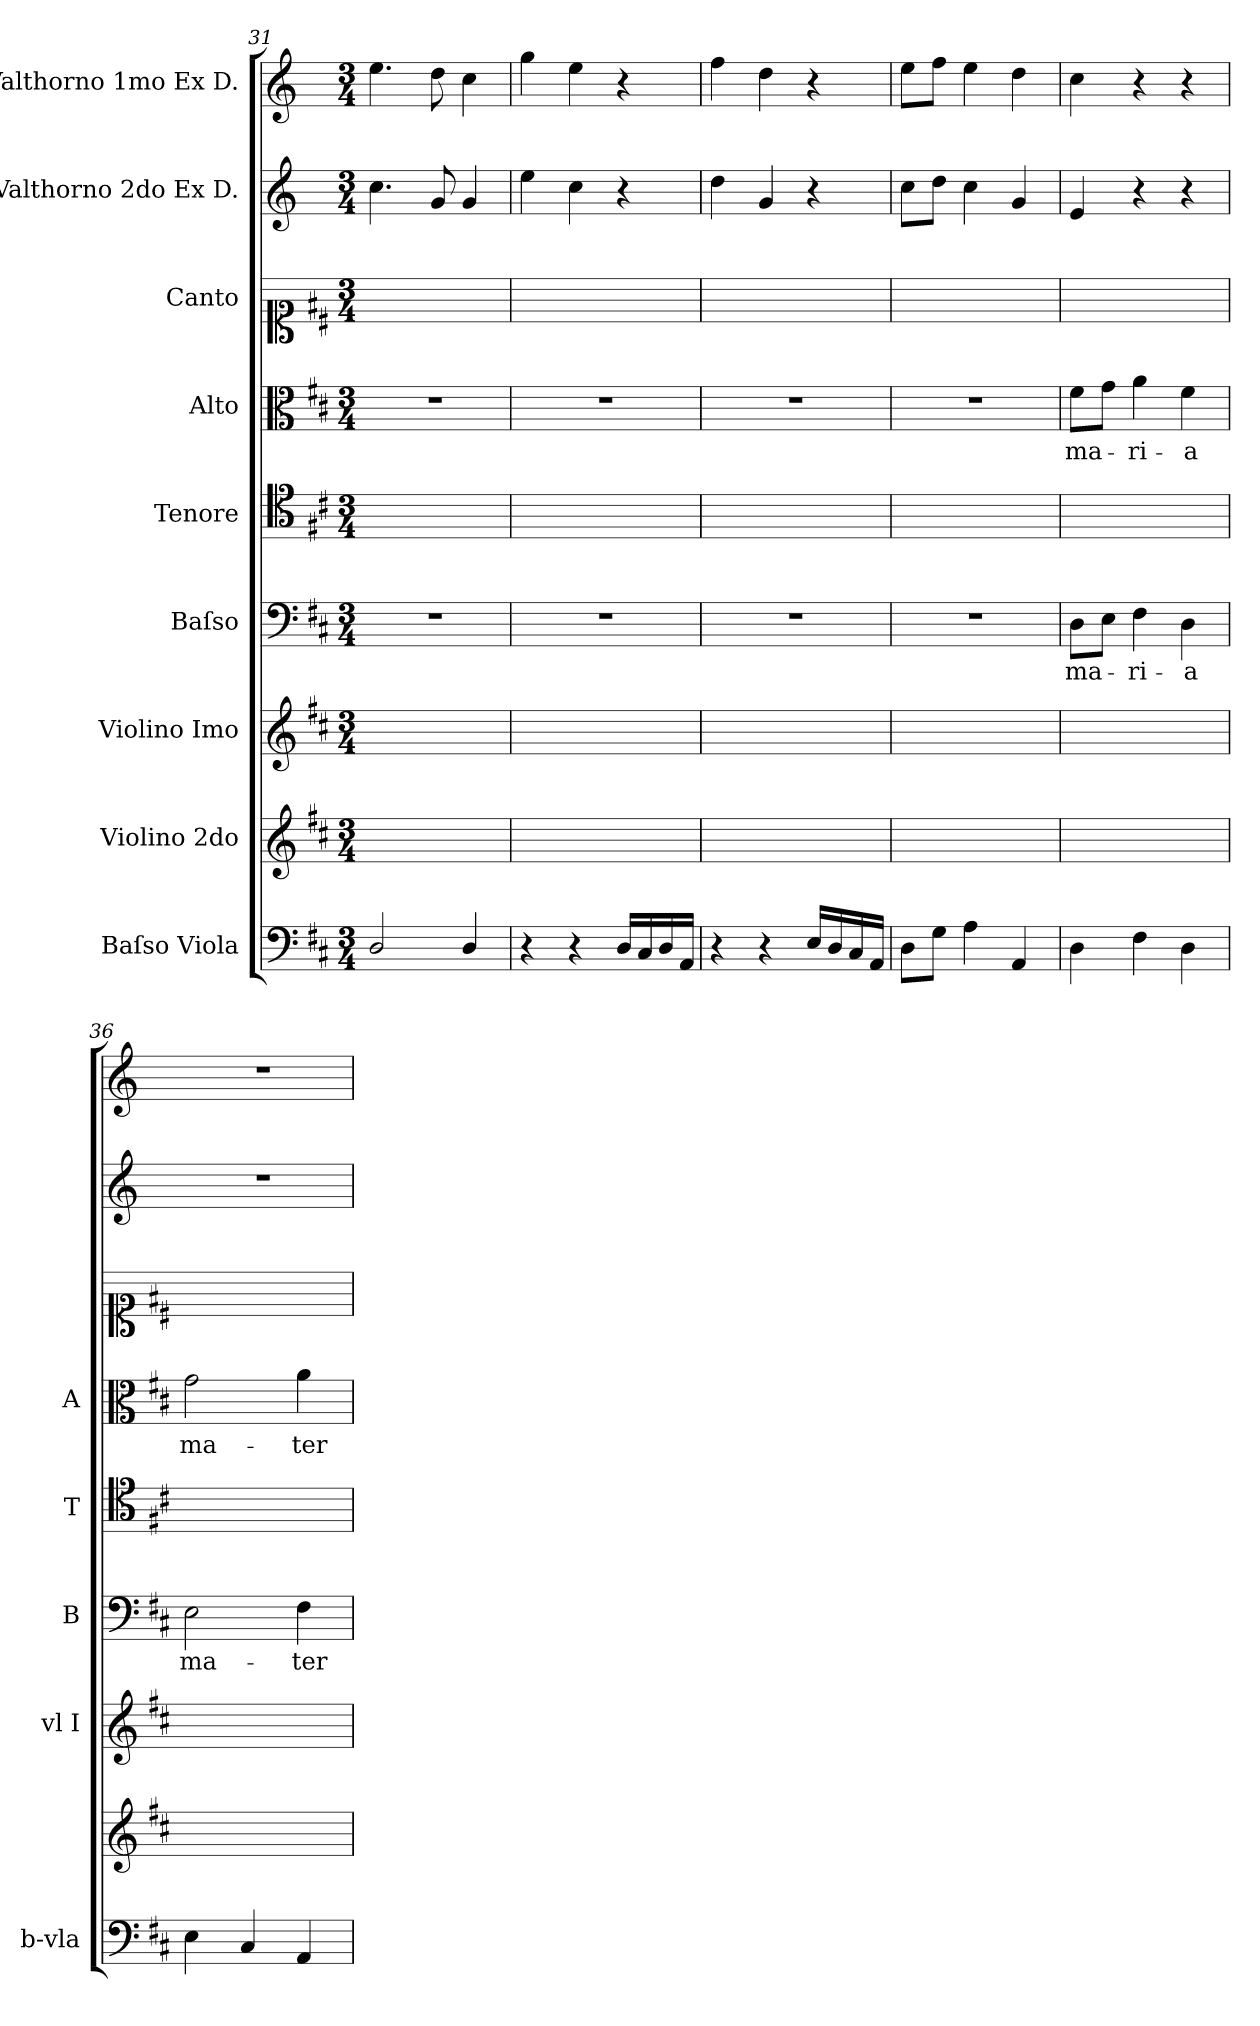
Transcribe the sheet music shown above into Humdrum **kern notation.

**kern	**kern	**kern	**kern	**text	**kern	**kern	**text	**kern	**kern	**kern
*part9	*part8	*part7	*part6	*part6	*part5	*part4	*part4	*part3	*part2	*part1
*staff9	*staff8	*staff7	*staff6	*staff6	*staff5	*staff4	*staff4	*staff3	*staff2	*staff1
*I"Baſso Viola	*I"Violino 2do	*I"Violino Imo	*I"Baſso	*	*I"Tenore	*I"Alto	*	*I"Canto	*I"Valthorno 2do Ex D.	*I"Valthorno 1mo Ex D.
*I'b-vla	*	*I'vl I	*I'B	*	*I'T	*I'A	*	*	*	*
*clefF4	*clefG2	*clefG2	*clefF4	*	*clefC4	*clefC3	*	*clefC1	*clefG2	*clefG2
*	*	*	*	*	*	*	*	*	*ITrd6c10	*ITrd6c10
*k[f#c#]	*k[f#c#]	*k[f#c#]	*k[f#c#]	*	*k[f#c#]	*k[f#c#]	*	*k[f#c#]	*k[f#c#]	*k[f#c#]
*D:	*D:	*D:	*D:	*	*D:	*D:	*	*D:	*D:	*D:
*M3/4	*M3/4	*M3/4	*M3/4	*	*M3/4	*M3/4	*	*M3/4	*M3/4	*M3/4
=31	=31	=31	=31	=31	=31	=31	=31	=31	=31	=31
2D/	2.ryy	2.ryy	2.r	.	2.ryy	2.r	.	2.ryy	4.d\	4.f#\
.	.	.	.	.	.	.	.	.	8A/	8e\
4D/	.	.	.	.	.	.	.	.	4A/	4d\
=32	=32	=32	=32	=32	=32	=32	=32	=32	=32	=32
4r	2.ryy	2.ryy	2.r	.	2.ryy	2.r	.	2.ryy	4f#\	4a\
4r	.	.	.	.	.	.	.	.	4d\	4f#\
16D/LL	.	.	.	.	.	.	.	.	4r	4r
16C#/	.	.	.	.	.	.	.	.	.	.
16D/	.	.	.	.	.	.	.	.	.	.
16AA/JJ	.	.	.	.	.	.	.	.	.	.
=33	=33	=33	=33	=33	=33	=33	=33	=33	=33	=33
4r	2.ryy	2.ryy	2.r	.	2.ryy	2.r	.	2.ryy	4e\	4g\
4r	.	.	.	.	.	.	.	.	4A/	4e\
16E/LL	.	.	.	.	.	.	.	.	4r	4r
16D/	.	.	.	.	.	.	.	.	.	.
16C#/	.	.	.	.	.	.	.	.	.	.
16AA/JJ	.	.	.	.	.	.	.	.	.	.
=34	=34	=34	=34	=34	=34	=34	=34	=34	=34	=34
8D\L	2.ryy	2.ryy	2.r	.	2.ryy	2.r	.	2.ryy	8d\L	8f#\L
8G\J	.	.	.	.	.	.	.	.	8e\J	8g\J
4A\	.	.	.	.	.	.	.	.	4d\	4f#\
4AA/	.	.	.	.	.	.	.	.	4A/	4e\
=35	=35	=35	=35	=35	=35	=35	=35	=35	=35	=35
4D\	2.ryy	2.ryy	8D\L	ma-	2.ryy	8f#\L	ma-	2.ryy	4F#/	4d\
.	.	.	8E\J	.	.	8g\J	.	.	.	.
4F#\	.	.	4F#\	-ri-	.	4a\	-ri-	.	4r	4r
4D\	.	.	4D\	-a	.	4f#\	-a	.	4r	4r
=36	=36	=36	=36	=36	=36	=36	=36	=36	=36	=36
4E\	2.ryy	2.ryy	2E\	ma-	2.ryy	2g\	ma-	2.ryy	2.r	2.r
4C#/	.	.	.	.	.	.	.	.	.	.
4AA/	.	.	4F#\	-ter	.	4a\	-ter	.	.	.
=	=	=	=	=	=	=	=	=	=	=
*-	*-	*-	*-	*-	*-	*-	*-	*-	*-	*-
